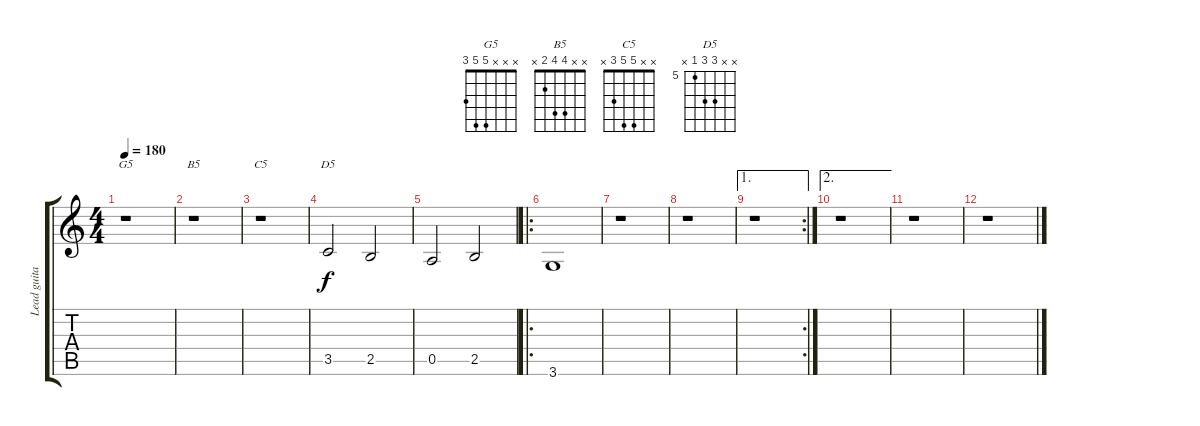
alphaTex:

\track ("Lead guitar" "Lead guita") {instrument distortionguitar}
\staff {score tabs}
\tuning (E4 B3 G3 D3 A2 E2) {hide}
\chord ("G5" x x x 5 5 3)
\chord ("B5" x x 4 4 2 x)
\chord ("C5" x x 5 5 3 x)
\chord ("D5" x x 7 7 5 x) {firstfret 5}
\ts (4 4)
\tempo 180
\clef g2
\ks c
r.1{ch "G5" dy f instrument distortionguitar} |
r.1{ch "B5"} |
r.1{ch "C5"} |
3.5.2{ch "D5"} 2.5.2 |
0.5.2 2.5.2 |
\ro
3.6.1 |
r.1 |
r.1 |
\ae 1
\rc 2
r.1 |
\ae 2
r.1 |
r.1 |
r.1
